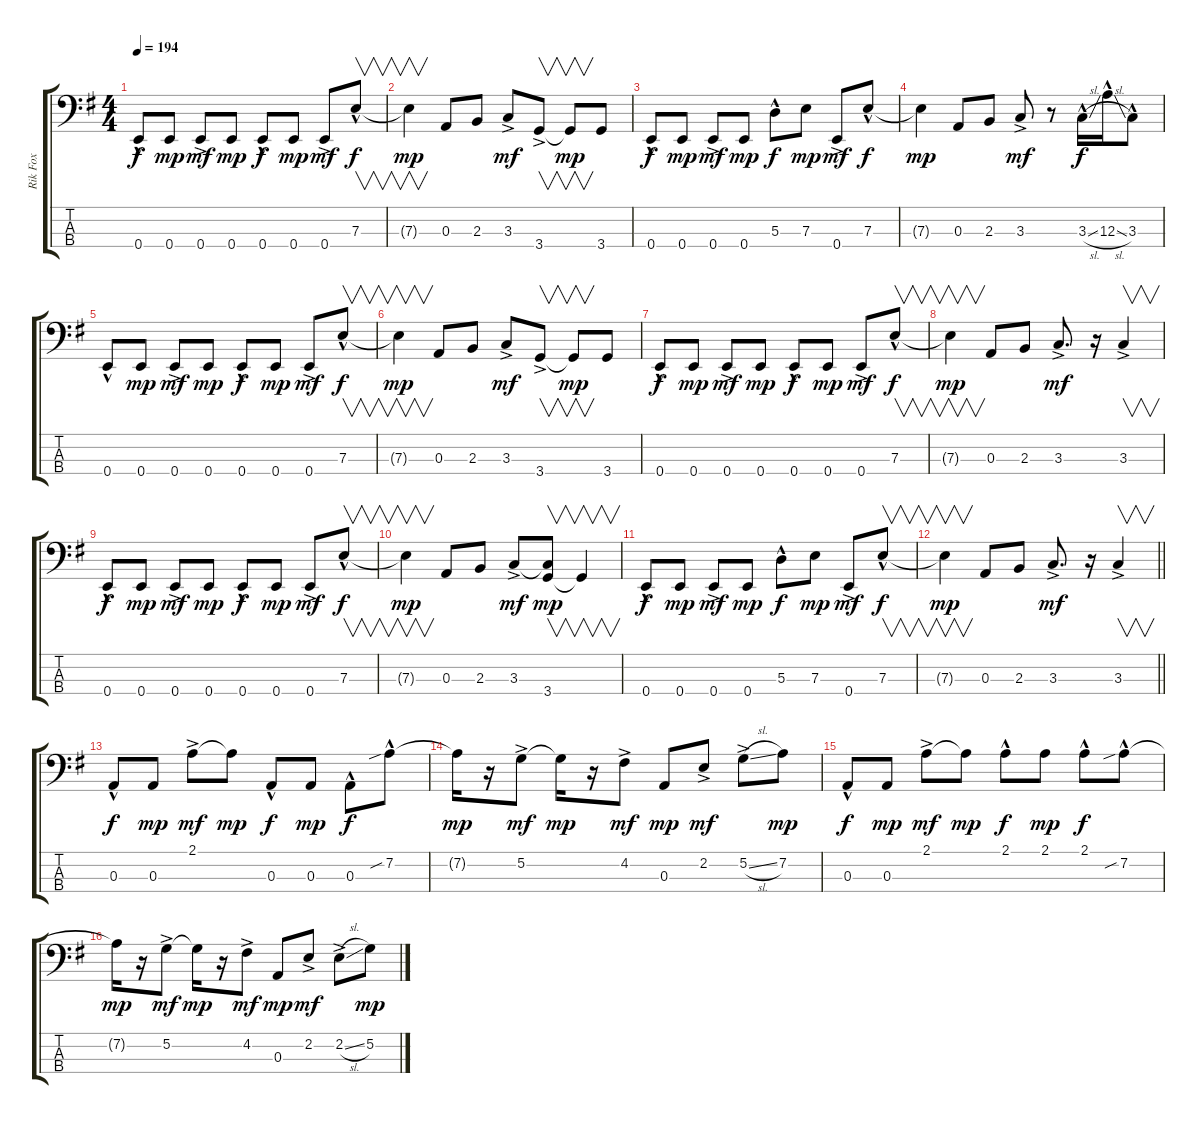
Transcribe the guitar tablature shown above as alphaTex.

\track ("Rik Fox" "Rik Fox") {instrument electricbassfinger}
\staff {score tabs}
\tuning (G2 D2 A1 E1) {hide}
\ts (4 4)
\tempo 194
\clef f4
\ks g
0.4{hac}.8{dy f} 0.4.8{dy mp} 0.4{ac}.8{dy mf} 0.4.8{dy mp} 0.4{hac}.8{dy f} 0.4.8{dy mp} 0.4{ac}.8{dy mf} 7.3{hac}.8{v dy f} |
7.3{t}.4{v dy mp} 0.3.8 2.3.8 3.3{ac}.8{dy mf} 3.4{ac}.8{v} 3.4{t}.8{v dy mp} 3.4.8 |
0.4{hac}.8{dy f} 0.4.8{dy mp} 0.4{ac}.8{dy mf} 0.4.8{dy mp} 5.3{hac}.8{dy f} 7.3.8{dy mp} 0.4{ac}.8{dy mf} 7.3{hac}.8{dy f} |
7.3{t}.4{dy mp} 0.3.8 2.3.8 3.3{ac}.8{dy mf} r.8 3.3{sl hac}.16{dy f} 12.3{sl hac}.16 3.3{hac}.8 |
0.4{hac}.8 0.4.8{dy mp} 0.4{ac}.8{dy mf} 0.4.8{dy mp} 0.4{hac}.8{dy f} 0.4.8{dy mp} 0.4{ac}.8{dy mf} 7.3{hac}.8{v dy f} |
7.3{t}.4{v dy mp} 0.3.8 2.3.8 3.3{ac}.8{dy mf} 3.4{ac}.8{v} 3.4{t}.8{v dy mp} 3.4.8 |
0.4{hac}.8{dy f} 0.4.8{dy mp} 0.4{ac}.8{dy mf} 0.4.8{dy mp} 0.4{hac}.8{dy f} 0.4.8{dy mp} 0.4{ac}.8{dy mf} 7.3{hac}.8{v dy f} |
7.3{t}.4{v dy mp} 0.3.8 2.3.8 3.3{ac}.8{d dy mf} r.16 3.3{ac}.4{v} |
0.4{hac}.8{dy f} 0.4.8{dy mp} 0.4{ac}.8{dy mf} 0.4.8{dy mp} 0.4{hac}.8{dy f} 0.4.8{dy mp} 0.4{ac}.8{dy mf} 7.3{hac}.8{v dy f} |
7.3{t}.4{v dy mp} 0.3.8 2.3.8 3.3{ac}.8{dy mf} (3.3{t} 3.4).8{v dy mp} 3.4{t}.4{v} |
0.4{hac}.8{dy f} 0.4.8{dy mp} 0.4{ac}.8{dy mf} 0.4.8{dy mp} 5.3{hac}.8{dy f} 7.3.8{dy mp} 0.4{ac}.8{dy mf} 7.3{hac}.8{v dy f} |
\barLineRight lightlight
7.3{t}.4{v dy mp} 0.3.8 2.3.8 3.3{ac}.8{d dy mf} r.16 3.3{ac}.4{v} |
0.3{hac}.8{dy f} 0.3.8{dy mp} 2.1{ac}.8{dy mf} 2.1{t}.8{dy mp} 0.3{hac}.8{dy f} 0.3.8{dy mp} 0.3{hac}.8{dy f} 7.2{sib hac}.8 |
7.2{t}.16{dy mp} r.16 5.2{ac}.8{dy mf} 5.2{t}.16{dy mp} r.16 4.2{ac}.8{dy mf} 0.3.8{dy mp} 2.2{ac}.8{dy mf} 5.2{sl ac}.8 7.2.8{dy mp} |
0.3{hac}.8{dy f} 0.3.8{dy mp} 2.1{ac}.8{dy mf} 2.1{t}.8{dy mp} 2.1{hac}.8{dy f} 2.1.8{dy mp} 2.1{hac}.8{dy f} 7.2{sib hac}.8 |
7.2{t}.16{dy mp} r.16 5.2{ac}.8{dy mf} 5.2{t}.16{dy mp} r.16 4.2{ac}.8{dy mf} 0.3.8{dy mp} 2.2{ac}.8{dy mf} 2.2{sl ac}.8 5.2.8{dy mp}
